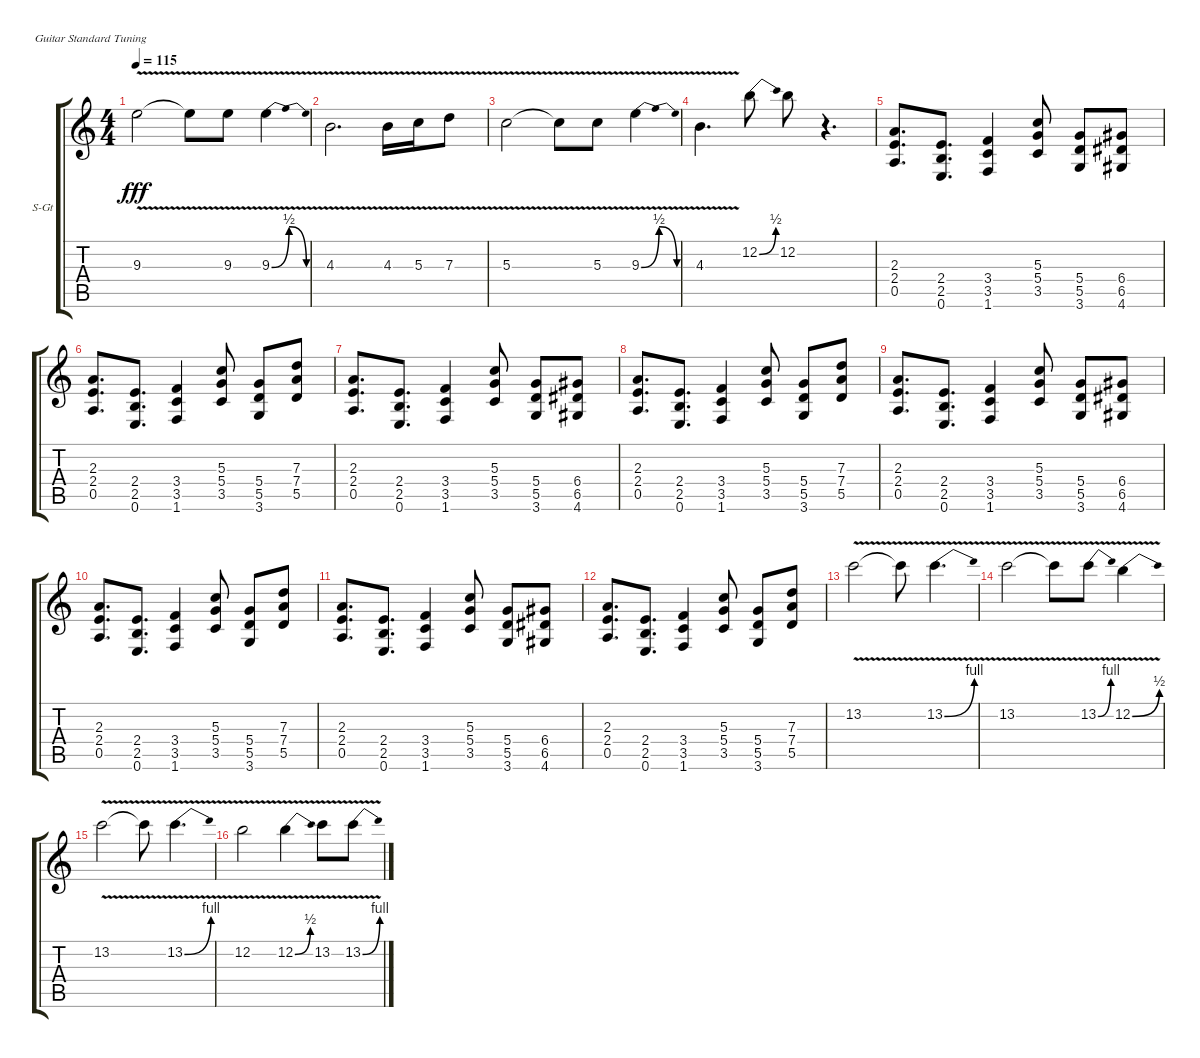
\defaultSystemsLayout 4
\bracketExtendMode groupsimilarinstruments
\firstSystemTrackNameOrientation horizontal
\otherSystemsTrackNameOrientation horizontal
\track ("Lead" "S-Gt") {instrument acousticguitarsteel}
\staff {score tabs}
\tuning (E4 B3 G3 D3 A2 E2)
\ts (4 4)
\tempo 115
\clef g2
\ks c
9.3{v}.2{dy fff} 9.3{v t}.8 9.3{v}.8 9.3{be (bendrelease 0 0 17.4 2 33.6 2 43.199999999999996 0) v}.4 |
4.3{v}.2{d} 4.3{v}.16 5.3{v}.16 7.3{v}.8 |
5.3{v}.2 5.3{v t}.8 5.3{v}.8 9.3{be (bendrelease 0 0 17.4 2 33.6 2 43.199999999999996 0) v}.4 |
4.3{v}.4{d} 12.2{be (bend 0 0 59.4 2)}.8 12.2.8 r.4{d} |
(0.5 2.4 2.3).8{d} (0.6 2.5 2.4).8{d} (1.6 3.5 3.4).4 (3.5 5.4 5.3).8 (3.6 5.5 5.4).8 (4.6 6.5 6.4).8 |
(0.5 2.4 2.3).8{d} (0.6 2.5 2.4).8{d} (1.6 3.5 3.4).4 (3.5 5.4 5.3).8 (3.6 5.5 5.4).8 (5.5 7.4 7.3).8 |
(0.5 2.4 2.3).8{d} (0.6 2.5 2.4).8{d} (1.6 3.5 3.4).4 (3.5 5.4 5.3).8 (3.6 5.5 5.4).8 (4.6 6.5 6.4).8 |
(0.5 2.4 2.3).8{d} (0.6 2.5 2.4).8{d} (1.6 3.5 3.4).4 (3.5 5.4 5.3).8 (3.6 5.5 5.4).8 (5.5 7.4 7.3).8 |
(0.5 2.4 2.3).8{d} (0.6 2.5 2.4).8{d} (1.6 3.5 3.4).4 (3.5 5.4 5.3).8 (3.6 5.5 5.4).8 (4.6 6.5 6.4).8 |
(0.5 2.4 2.3).8{d} (0.6 2.5 2.4).8{d} (1.6 3.5 3.4).4 (3.5 5.4 5.3).8 (3.6 5.5 5.4).8 (5.5 7.4 7.3).8 |
(0.5 2.4 2.3).8{d} (0.6 2.5 2.4).8{d} (1.6 3.5 3.4).4 (3.5 5.4 5.3).8 (3.6 5.5 5.4).8 (4.6 6.5 6.4).8 |
(0.5 2.4 2.3).8{d} (0.6 2.5 2.4).8{d} (1.6 3.5 3.4).4 (3.5 5.4 5.3).8 (3.6 5.5 5.4).8 (5.5 7.4 7.3).8 |
13.2{v}.2 13.2{v t}.8 13.2{be (bend 0 0 15 4) v}.4{d} |
13.2{v}.2 13.2{v t}.8 13.2{be (bend 0 0 15 4) v}.8 12.2{be (bend 33.6 0 59.4 2) v}.4 |
13.2{v}.2 13.2{v t}.8 13.2{be (bend 0 0 15 4) v}.4{d} |
12.2{v}.2 12.2{be (bend 0 0 34.199999999999996 2) v}.4 13.2{v}.8 13.2{be (bend 38.4 0 59.4 4) v}.8
